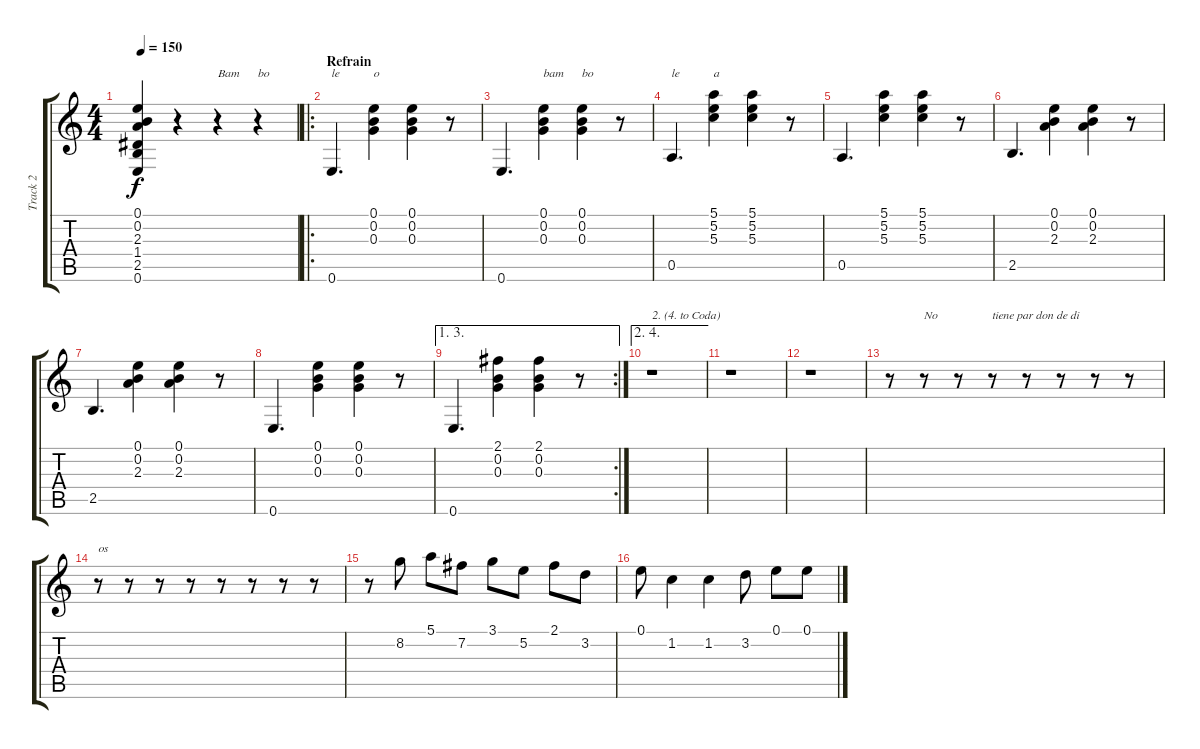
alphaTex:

\track ("Track 2" "Track 2") {instrument acousticguitarsteel}
\staff {score tabs}
\tuning (E4 B3 G3 D3 A2 E2) {hide}
\ts (4 4)
\tempo 150
\clef g2
\ks c
(0.1 0.2 2.3 1.4 2.5 0.6).4{dy f} r.4 r.4{txt "Bam"} r.4{txt "bo"} |
\ro
\section ("" "Refrain")
0.6.4{d txt "le"} (0.1 0.2 0.3).4{txt "o"} (0.1 0.2 0.3).4 r.8 |
0.6.4{d} (0.1 0.2 0.3).4{txt "bam"} (0.1 0.2 0.3).4{txt "bo"} r.8 |
0.5.4{d txt "le"} (5.1 5.2 5.3).4{txt "a"} (5.1 5.2 5.3).4 r.8 |
0.5.4{d} (5.1 5.2 5.3).4 (5.1 5.2 5.3).4 r.8 |
2.5.4{d} (0.1 0.2 2.3).4 (0.1 0.2 2.3).4 r.8 |
2.5.4{d} (0.1 0.2 2.3).4 (0.1 0.2 2.3).4 r.8 |
0.6.4{d} (0.1 0.2 0.3).4 (0.1 0.2 0.3).4 r.8 |
\ae (1 3)
\rc 2
0.6.4{d} (2.1 0.2 0.3).4 (2.1 0.2 0.3).4 r.8 |
\ae (2 4)
r.1{txt "2. (4. to Coda)"} |
r.1 |
r.1 |
r.8 r.8{txt "No"} r.8 r.8{txt "tiene par don de di"} r.8 r.8 r.8 r.8 |
r.8{txt "os"} r.8 r.8 r.8 r.8 r.8 r.8 r.8 |
r.8 8.2.8 5.1.8 7.2.8 3.1.8 5.2.8 2.1.8 3.2.8 |
0.1.8 1.2.4 1.2.4 3.2.8 0.1.8 0.1.8
